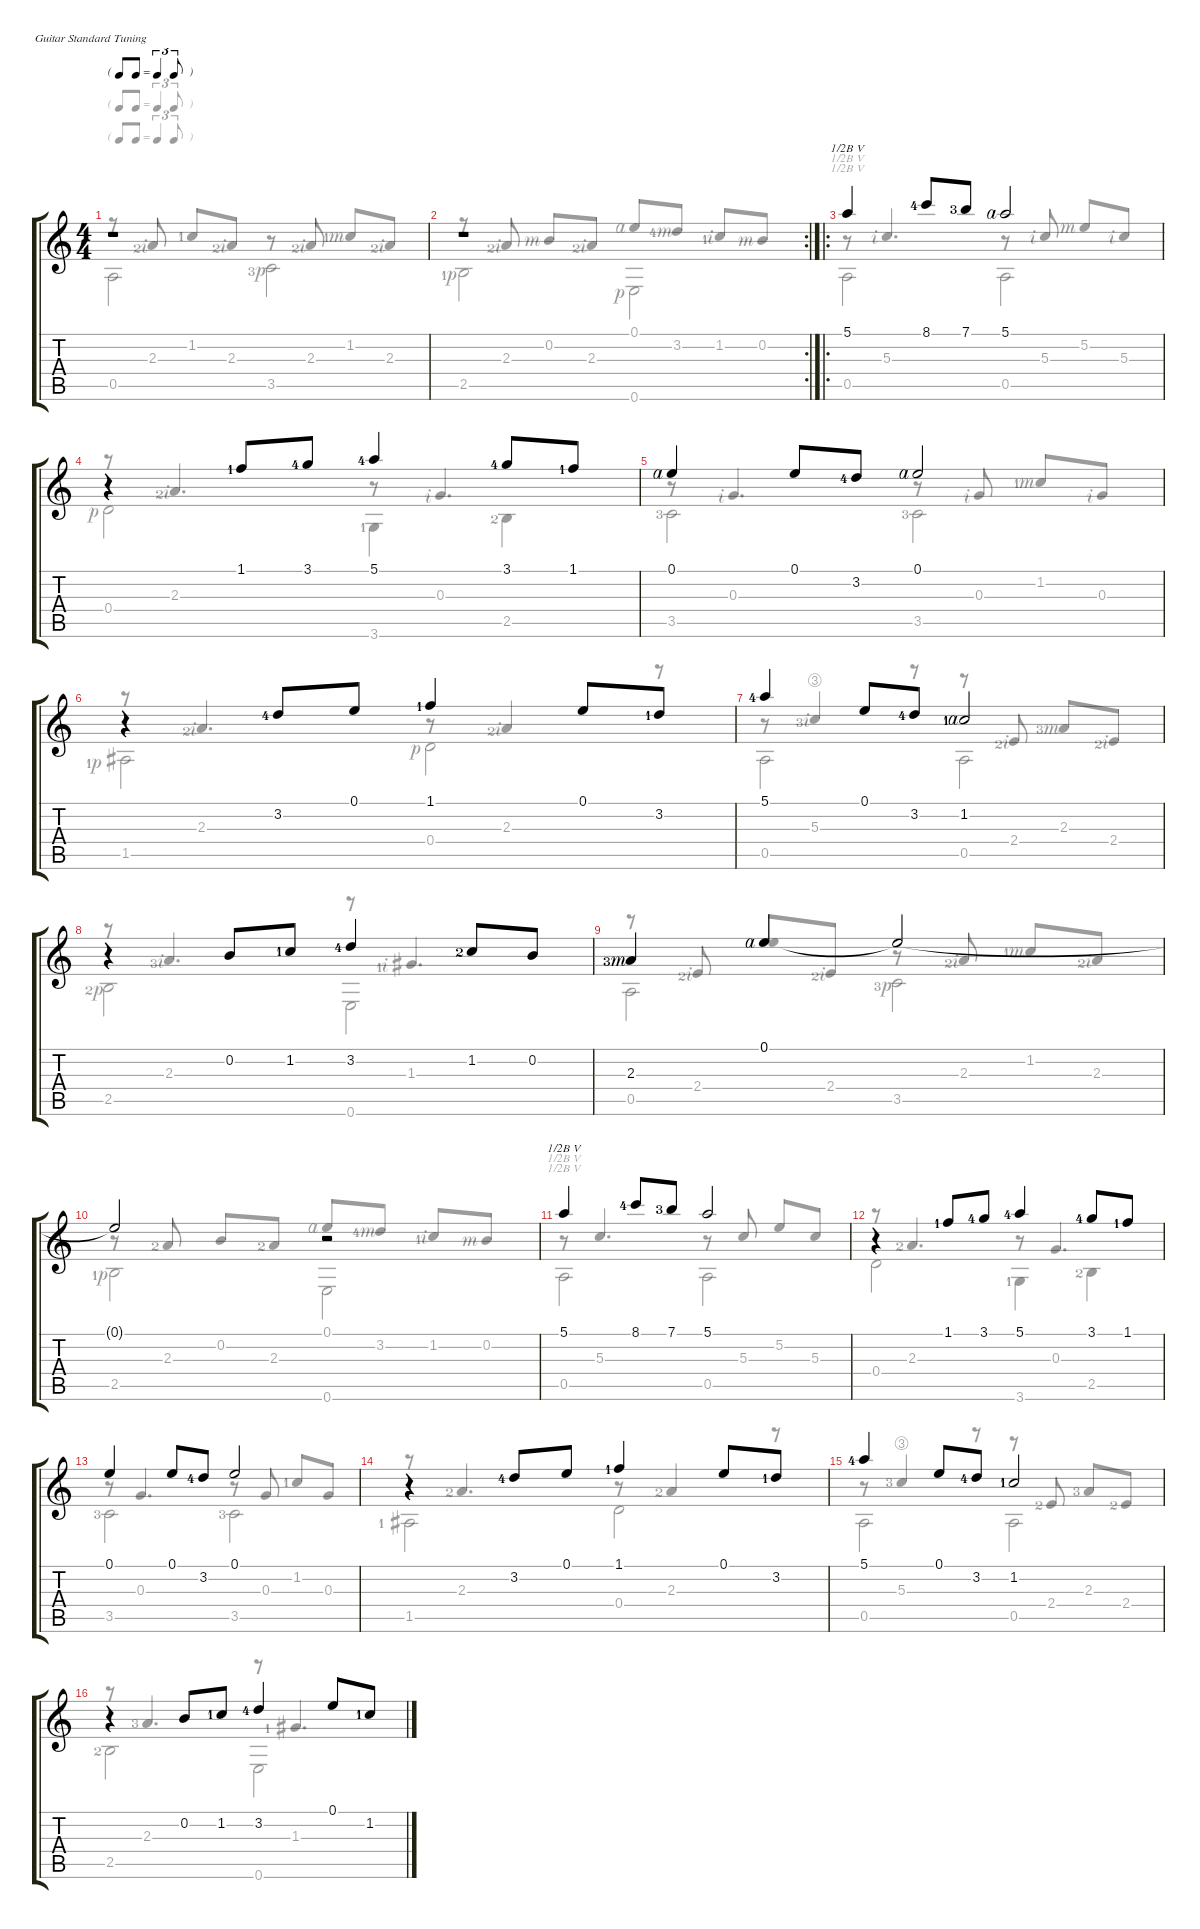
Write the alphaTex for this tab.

\defaultSystemsLayout 4
\hideDynamics
\singleTrackTrackNamePolicy hidden
\multiTrackTrackNamePolicy hidden
\firstSystemTrackNameMode fullname
\firstSystemTrackNameOrientation horizontal
\otherSystemsTrackNameOrientation horizontal
\track ("Nylon Guitar" "Nylon Guit") {instrument acousticguitarnylon}
\staff {score tabs}
\tuning (E4 B3 G3 D3 A2 E2)
\voice
\ts (4 4)
\tf triplet8th
\tempo (80 hide)
\clef g2
\ks aminor
r.1{dy mf instrument acousticguitarnylon} |
\rc 2
r.1 |
\ro
5.1.4{barre (5 half)} 8.1{lf 5}.8 7.1{lf 4}.8 5.1{rf 4}.2 |
r.4 1.1{lf 2}.8 3.1{lf 5}.8 5.1{lf 5}.4 3.1{lf 5}.8 1.1{lf 2}.8 |
0.1{rf 4}.4 0.1.8 3.2{lf 5}.8 0.1{rf 4}.2 |
r.4 3.2{lf 5}.8 0.1.8 1.1{lf 2}.4 0.1.8 3.2{lf 2}.8 |
5.1{lf 5}.4 0.1.8 3.2{lf 5}.8 1.2{lf 2 rf 4}.2 |
r.4 0.2.8 1.2{lf 2}.8 3.2{lf 5}.4 1.2{lf 3}.8 0.2.8 |
2.3{lf 4 rf 3}.4 0.1{rf 4}.4 0.1{t}.2 |
0.1{t}.2 r.2 |
5.1.4{barre (5 half)} 8.1{lf 5}.8 7.1{lf 4}.8 5.1.2 |
r.4 1.1{lf 2}.8 3.1{lf 5}.8 5.1{lf 5}.4 3.1{lf 5}.8 1.1{lf 2}.8 |
0.1.4 0.1.8 3.2{lf 5}.8 0.1.2 |
r.4 3.2{lf 5}.8 0.1.8 1.1{lf 2}.4 0.1.8 3.2{lf 2}.8 |
5.1{lf 5}.4 0.1.8 3.2{lf 5}.8 1.2{lf 2}.2 |
r.4 0.2.8 1.2{lf 2}.8 3.2{lf 5}.4 0.1.8 1.2{lf 2}.8
\voice
\clef g2
\ottava regular
\simile none
\ks aminor
r.8{dy mf beam invert} 2.3{lf 3 rf 2}.8{beam invert} 1.2{lf 2}.8{beam invert} 2.3{lf 3 rf 2}.8 r.8{beam invert} 2.3{lf 3 rf 2}.8{beam invert} 1.2{lf 2 rf 3}.8{beam invert} 2.3{lf 3 rf 2}.8 |
r.8{beam invert} 2.3{lf 3 rf 2}.8{beam invert} 0.2{rf 3}.8{beam invert} 2.3{lf 3 rf 2}.8 0.1{rf 4}.8{beam invert} 3.2{lf 5 rf 3}.8 1.2{lf 2 rf 2}.8{beam invert} 0.2{rf 3}.8 |
r.8{barre (5 half)} 5.3{rf 2}.4{d beam invert} r.8{beam invert} 5.3{rf 2}.8{beam invert} 5.2{rf 3}.8{beam invert} 5.3{rf 2}.8 |
r.8{beam invert} 2.3{lf 3 rf 2}.4{d beam invert} r.8{beam invert} 0.3{rf 2}.4{d beam invert} |
r.8{beam invert} 0.3{rf 2}.4{d beam invert} r.8{beam invert} 0.3{rf 2}.8{beam invert} 1.2{lf 2 rf 3}.8{beam invert} 0.3{rf 2}.8 |
r.8 2.3{lf 3 rf 2}.4{d beam invert} r.8{beam invert} 2.3{lf 3 rf 2}.4{beam invert} r.8 |
r.8 5.3{string lf 4 rf 2}.4{beam invert} r.8{beam invert} r.8{beam invert} 2.4{lf 3 rf 2}.8{beam invert} 2.3{lf 4 rf 3}.8{beam invert} 2.4{lf 3 rf 2}.8 |
r.8 2.3{lf 4 rf 2}.4{d beam invert} r.8{beam invert} 1.3{lf 2 rf 2}.4{d beam invert} |
r.8 2.4{lf 3 rf 2}.8{beam invert} 0.1.8{beam invert} 2.4{lf 3 rf 2}.8 r.8{beam invert} 2.3{lf 3 rf 2}.8{beam invert} 1.2{lf 2 rf 3}.8{beam invert} 2.3{lf 3 rf 2}.8 |
r.8 2.3{lf 3}.8{beam invert} 0.2.8{beam invert} 2.3{lf 3}.8 0.1{rf 4}.8{beam invert} 3.2{lf 5 rf 3}.8 1.2{lf 2 rf 2}.8{beam invert} 0.2{rf 3}.8 |
r.8{barre (5 half)} 5.3.4{d beam invert} r.8{beam invert} 5.3.8{beam invert} 5.2.8{beam invert} 5.3.8 |
r.8{beam invert} 2.3{lf 3}.4{d beam invert} r.8{beam invert} 0.3.4{d beam invert} |
r.8{beam invert} 0.3.4{d beam invert} r.8{beam invert} 0.3.8{beam invert} 1.2{lf 2}.8{beam invert} 0.3.8 |
r.8 2.3{lf 3}.4{d beam invert} r.8{beam invert} 2.3{lf 3}.4{beam invert} r.8 |
r.8 5.3{string lf 4}.4{beam invert} r.8{beam invert} r.8{beam invert} 2.4{lf 3}.8{beam invert} 2.3{lf 4}.8{beam invert} 2.4{lf 3}.8 |
r.8 2.3{lf 4}.4{d beam invert} r.8{beam invert} 1.3{lf 2}.4{d beam invert}
\voice
\clef g2
\ottava regular
\simile none
\ks aminor
0.5.2{dy mf} 3.5{lf 4 rf 1}.2 |
2.5{lf 2 rf 1}.2 0.6{rf 1}.2 |
0.5.2{barre (5 half)} 0.5.2 |
0.4{rf 1}.2 3.6{lf 2}.4 2.5{lf 3}.4 |
3.5{lf 4}.2 3.5{lf 4}.2 |
1.5{lf 2 rf 1}.2 0.4{rf 1}.2 |
0.5.2 0.5.2 |
2.5{lf 3 rf 1}.2 0.6.2 |
0.5.2 3.5{lf 4 rf 1}.2 |
2.5{lf 2 rf 1}.2 0.6.2 |
0.5.2{barre (5 half)} 0.5.2 |
0.4.2 3.6{lf 2}.4 2.5{lf 3}.4 |
3.5{lf 4}.2 3.5{lf 4}.2 |
1.5{lf 2}.2 0.4.2 |
0.5.2 0.5.2 |
2.5{lf 3}.2 0.6.2
